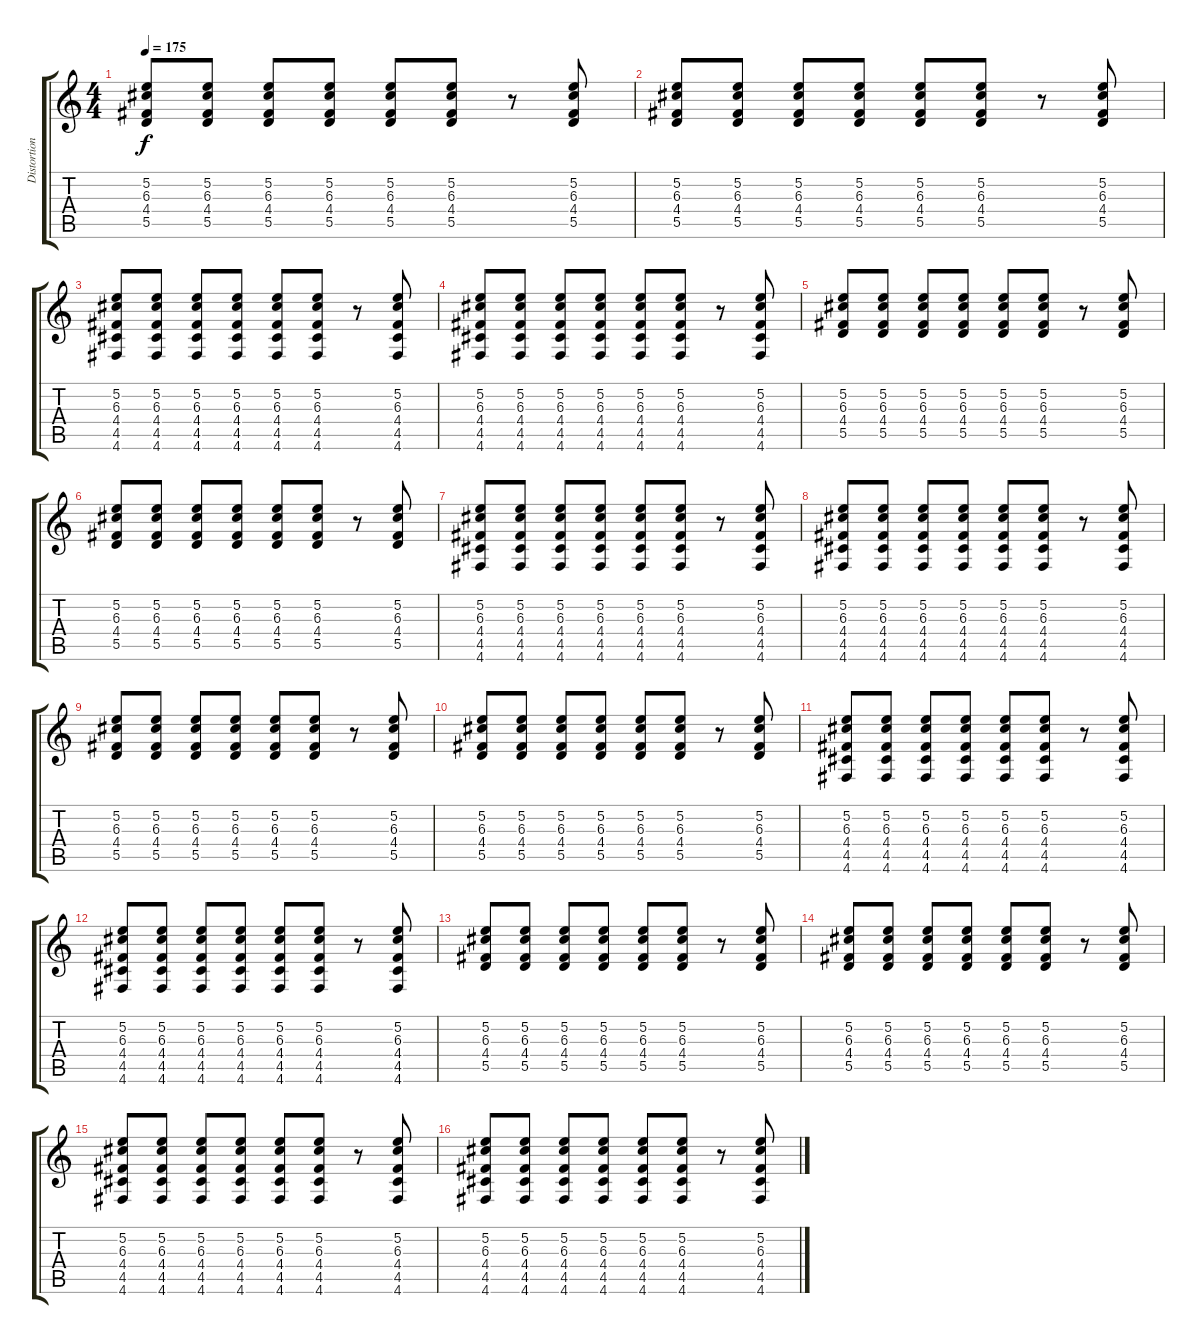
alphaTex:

\track ("Distortion Guitar 2" "Distortion") {instrument distortionguitar}
\staff {score tabs}
\tuning (E4 B3 G3 D3 A2 D2) {hide}
\ts (4 4)
\tempo 175
\clef g2
\ks c
(5.2 6.3 4.4 5.5).8{dy f instrument distortionguitar} (5.2 6.3 4.4 5.5).8 (5.2 6.3 4.4 5.5).8 (5.2 6.3 4.4 5.5).8 (5.2 6.3 4.4 5.5).8 (5.2 6.3 4.4 5.5).8 r.8 (5.2 6.3 4.4 5.5).8 |
(5.2 6.3 4.4 5.5).8 (5.2 6.3 4.4 5.5).8 (5.2 6.3 4.4 5.5).8 (5.2 6.3 4.4 5.5).8 (5.2 6.3 4.4 5.5).8 (5.2 6.3 4.4 5.5).8 r.8 (5.2 6.3 4.4 5.5).8 |
(5.2 6.3 4.4 4.5 4.6).8 (5.2 6.3 4.4 4.5 4.6).8 (5.2 6.3 4.4 4.5 4.6).8 (5.2 6.3 4.4 4.5 4.6).8 (5.2 6.3 4.4 4.5 4.6).8 (5.2 6.3 4.4 4.5 4.6).8 r.8 (5.2 6.3 4.4 4.5 4.6).8 |
(5.2 6.3 4.4 4.5 4.6).8 (5.2 6.3 4.4 4.5 4.6).8 (5.2 6.3 4.4 4.5 4.6).8 (5.2 6.3 4.4 4.5 4.6).8 (5.2 6.3 4.4 4.5 4.6).8 (5.2 6.3 4.4 4.5 4.6).8 r.8 (5.2 6.3 4.4 4.5 4.6).8 |
(5.2 6.3 4.4 5.5).8 (5.2 6.3 4.4 5.5).8 (5.2 6.3 4.4 5.5).8 (5.2 6.3 4.4 5.5).8 (5.2 6.3 4.4 5.5).8 (5.2 6.3 4.4 5.5).8 r.8 (5.2 6.3 4.4 5.5).8 |
(5.2 6.3 4.4 5.5).8 (5.2 6.3 4.4 5.5).8 (5.2 6.3 4.4 5.5).8 (5.2 6.3 4.4 5.5).8 (5.2 6.3 4.4 5.5).8 (5.2 6.3 4.4 5.5).8 r.8 (5.2 6.3 4.4 5.5).8 |
(5.2 6.3 4.4 4.5 4.6).8 (5.2 6.3 4.4 4.5 4.6).8 (5.2 6.3 4.4 4.5 4.6).8 (5.2 6.3 4.4 4.5 4.6).8 (5.2 6.3 4.4 4.5 4.6).8 (5.2 6.3 4.4 4.5 4.6).8 r.8 (5.2 6.3 4.4 4.5 4.6).8 |
(5.2 6.3 4.4 4.5 4.6).8 (5.2 6.3 4.4 4.5 4.6).8 (5.2 6.3 4.4 4.5 4.6).8 (5.2 6.3 4.4 4.5 4.6).8 (5.2 6.3 4.4 4.5 4.6).8 (5.2 6.3 4.4 4.5 4.6).8 r.8 (5.2 6.3 4.4 4.5 4.6).8 |
(5.2 6.3 4.4 5.5).8 (5.2 6.3 4.4 5.5).8 (5.2 6.3 4.4 5.5).8 (5.2 6.3 4.4 5.5).8 (5.2 6.3 4.4 5.5).8 (5.2 6.3 4.4 5.5).8 r.8 (5.2 6.3 4.4 5.5).8 |
(5.2 6.3 4.4 5.5).8 (5.2 6.3 4.4 5.5).8 (5.2 6.3 4.4 5.5).8 (5.2 6.3 4.4 5.5).8 (5.2 6.3 4.4 5.5).8 (5.2 6.3 4.4 5.5).8 r.8 (5.2 6.3 4.4 5.5).8 |
(5.2 6.3 4.4 4.5 4.6).8 (5.2 6.3 4.4 4.5 4.6).8 (5.2 6.3 4.4 4.5 4.6).8 (5.2 6.3 4.4 4.5 4.6).8 (5.2 6.3 4.4 4.5 4.6).8 (5.2 6.3 4.4 4.5 4.6).8 r.8 (5.2 6.3 4.4 4.5 4.6).8 |
(5.2 6.3 4.4 4.5 4.6).8 (5.2 6.3 4.4 4.5 4.6).8 (5.2 6.3 4.4 4.5 4.6).8 (5.2 6.3 4.4 4.5 4.6).8 (5.2 6.3 4.4 4.5 4.6).8 (5.2 6.3 4.4 4.5 4.6).8 r.8 (5.2 6.3 4.4 4.5 4.6).8 |
(5.2 6.3 4.4 5.5).8 (5.2 6.3 4.4 5.5).8 (5.2 6.3 4.4 5.5).8 (5.2 6.3 4.4 5.5).8 (5.2 6.3 4.4 5.5).8 (5.2 6.3 4.4 5.5).8 r.8 (5.2 6.3 4.4 5.5).8 |
(5.2 6.3 4.4 5.5).8 (5.2 6.3 4.4 5.5).8 (5.2 6.3 4.4 5.5).8 (5.2 6.3 4.4 5.5).8 (5.2 6.3 4.4 5.5).8 (5.2 6.3 4.4 5.5).8 r.8 (5.2 6.3 4.4 5.5).8 |
(5.2 6.3 4.4 4.5 4.6).8 (5.2 6.3 4.4 4.5 4.6).8 (5.2 6.3 4.4 4.5 4.6).8 (5.2 6.3 4.4 4.5 4.6).8 (5.2 6.3 4.4 4.5 4.6).8 (5.2 6.3 4.4 4.5 4.6).8 r.8 (5.2 6.3 4.4 4.5 4.6).8 |
(5.2 6.3 4.4 4.5 4.6).8 (5.2 6.3 4.4 4.5 4.6).8 (5.2 6.3 4.4 4.5 4.6).8 (5.2 6.3 4.4 4.5 4.6).8 (5.2 6.3 4.4 4.5 4.6).8 (5.2 6.3 4.4 4.5 4.6).8 r.8 (5.2 6.3 4.4 4.5 4.6).8
